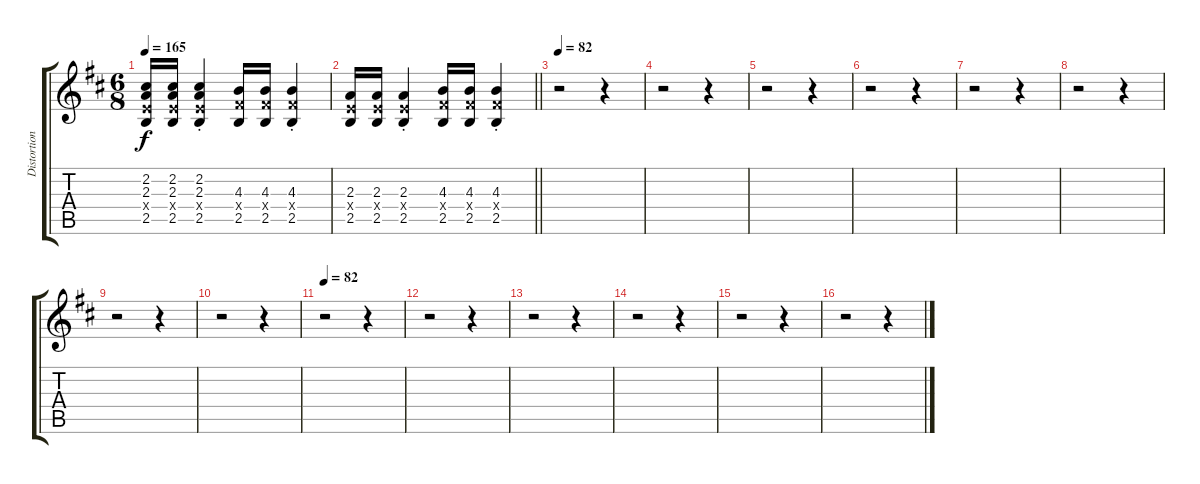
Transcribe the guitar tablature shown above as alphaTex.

\track ("Distortion" "Distortion") {instrument distortionguitar}
\staff {score tabs}
\tuning (E4 B3 G3 D3 A2 E2) {hide}
\ts (6 8)
\tempo 165
\clef g2
\ks d
(2.2 2.3 2.4{x} 2.5).16{dy f instrument distortionguitar} (2.2 2.3 2.4{x} 2.5).16 (2.2{st} 2.3{st} 2.4{st x} 2.5{st}).4 (4.3 4.4{x} 2.5).16 (4.3 4.4{x} 2.5).16 (4.3{st} 4.4{st x} 2.5{st}).4 |
\barLineRight lightlight
(2.3 2.4{x} 2.5).16 (2.3 2.4{x} 2.5).16 (2.3{st} 2.4{st x} 2.5{st}).4 (4.3 4.4{x} 2.5).16 (4.3 4.4{x} 2.5).16 (4.3{st} 4.4{st x} 2.5{st}).4 |
\tempo 82
r.2 r.4 |
r.2 r.4 |
r.2 r.4 |
r.2 r.4 |
r.2 r.4 |
r.2 r.4 |
r.2 r.4 |
r.2 r.4 |
\tempo 82
r.2 r.4 |
r.2 r.4 |
r.2 r.4 |
r.2 r.4 |
r.2 r.4 |
r.2 r.4
